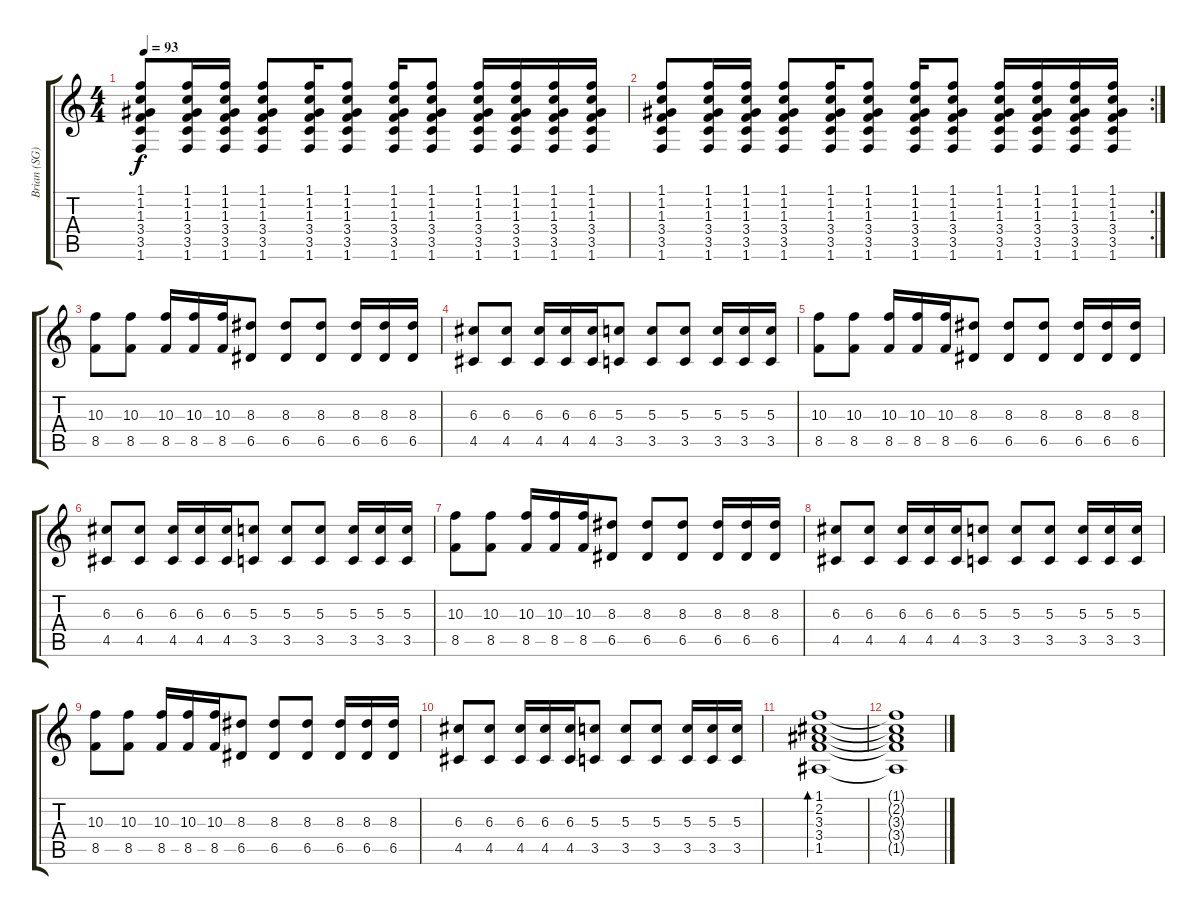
\track ("Brian (SG)" "Brian (SG)") {instrument overdrivenguitar}
\staff {score tabs}
\tuning (E4 B3 G3 D3 A2 E2) {hide}
\ts (4 4)
\tempo 93
\clef g2
\ks c
(1.1 1.2 1.3 3.4 3.5 1.6).8{dy f} (1.1 1.2 1.3 3.4 3.5 1.6).16 (1.1 1.2 1.3 3.4 3.5 1.6).16 (1.1 1.2 1.3 3.4 3.5 1.6).8 (1.1 1.2 1.3 3.4 3.5 1.6).16 (1.1 1.2 1.3 3.4 3.5 1.6).8 (1.1 1.2 1.3 3.4 3.5 1.6).16 (1.1 1.2 1.3 3.4 3.5 1.6).8 (1.1 1.2 1.3 3.4 3.5 1.6).16 (1.1 1.2 1.3 3.4 3.5 1.6).16 (1.1 1.2 1.3 3.4 3.5 1.6).16 (1.1 1.2 1.3 3.4 3.5 1.6).16 |
\rc 2
(1.1 1.2 1.3 3.4 3.5 1.6).8 (1.1 1.2 1.3 3.4 3.5 1.6).16 (1.1 1.2 1.3 3.4 3.5 1.6).16 (1.1 1.2 1.3 3.4 3.5 1.6).8 (1.1 1.2 1.3 3.4 3.5 1.6).16 (1.1 1.2 1.3 3.4 3.5 1.6).8 (1.1 1.2 1.3 3.4 3.5 1.6).16 (1.1 1.2 1.3 3.4 3.5 1.6).8 (1.1 1.2 1.3 3.4 3.5 1.6).16 (1.1 1.2 1.3 3.4 3.5 1.6).16 (1.1 1.2 1.3 3.4 3.5 1.6).16 (1.1 1.2 1.3 3.4 3.5 1.6).16 |
(10.3 8.5).8{volume 13} (10.3 8.5).8 (10.3 8.5).16 (10.3 8.5).16 (10.3 8.5).16 (8.3 6.5).8 (8.3 6.5).8 (8.3 6.5).8 (8.3 6.5).16 (8.3 6.5).16 (8.3 6.5).16 |
(6.3 4.5).8 (6.3 4.5).8 (6.3 4.5).16 (6.3 4.5).16 (6.3 4.5).16 (5.3 3.5).8 (5.3 3.5).8 (5.3 3.5).8 (5.3 3.5).16 (5.3 3.5).16 (5.3 3.5).16 |
(10.3 8.5).8 (10.3 8.5).8 (10.3 8.5).16 (10.3 8.5).16 (10.3 8.5).16 (8.3 6.5).8 (8.3 6.5).8 (8.3 6.5).8 (8.3 6.5).16 (8.3 6.5).16 (8.3 6.5).16 |
(6.3 4.5).8 (6.3 4.5).8 (6.3 4.5).16 (6.3 4.5).16 (6.3 4.5).16 (5.3 3.5).8 (5.3 3.5).8 (5.3 3.5).8 (5.3 3.5).16 (5.3 3.5).16 (5.3 3.5).16 |
(10.3 8.5).8 (10.3 8.5).8 (10.3 8.5).16 (10.3 8.5).16 (10.3 8.5).16 (8.3 6.5).8 (8.3 6.5).8 (8.3 6.5).8 (8.3 6.5).16 (8.3 6.5).16 (8.3 6.5).16 |
(6.3 4.5).8 (6.3 4.5).8 (6.3 4.5).16 (6.3 4.5).16 (6.3 4.5).16 (5.3 3.5).8 (5.3 3.5).8 (5.3 3.5).8 (5.3 3.5).16 (5.3 3.5).16 (5.3 3.5).16 |
(10.3 8.5).8 (10.3 8.5).8 (10.3 8.5).16 (10.3 8.5).16 (10.3 8.5).16 (8.3 6.5).8 (8.3 6.5).8 (8.3 6.5).8 (8.3 6.5).16 (8.3 6.5).16 (8.3 6.5).16 |
(6.3 4.5).8 (6.3 4.5).8 (6.3 4.5).16 (6.3 4.5).16 (6.3 4.5).16 (5.3 3.5).8 (5.3 3.5).8 (5.3 3.5).8 (5.3 3.5).16 (5.3 3.5).16 (5.3 3.5).16 |
(1.1 2.2 3.3 3.4 1.5).1{bd 240} |
(1.1{t} 2.2{t} 3.3{t} 3.4{t} 1.5{t}).1
